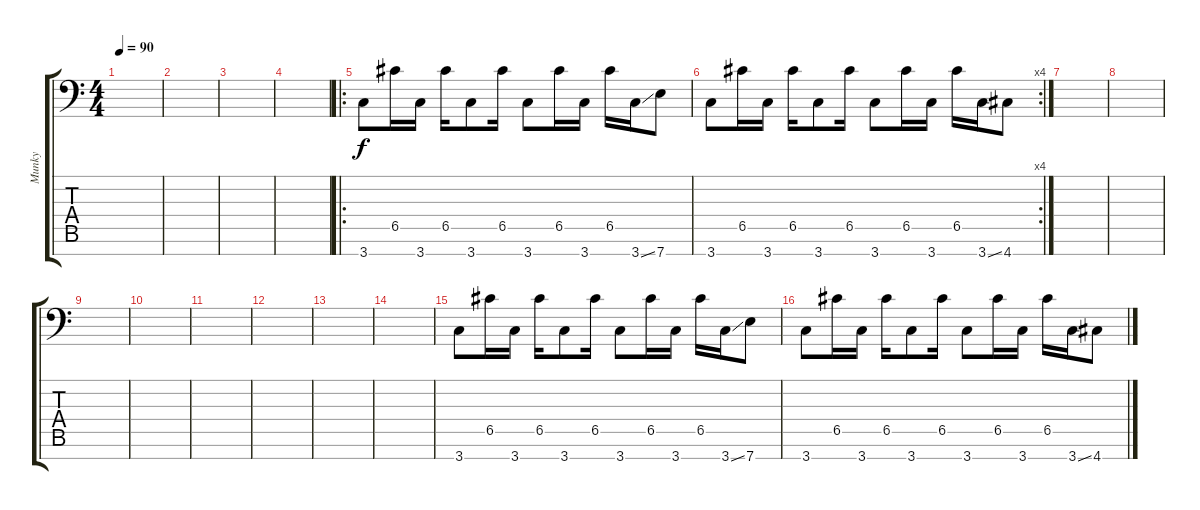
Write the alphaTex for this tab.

\track ("Munky" "Munky") {instrument distortionguitar}
\staff {score tabs}
\tuning (D4 A3 F3 C3 G2 D2 A1) {hide}
\ts (4 4)
\tempo 90
\clef f4
\ks c
|
|
|
|
\ro
3.7.8{volume 16 instrument distortionguitar} 6.5.16 3.7.16 6.5.16 3.7.8 6.5.16 3.7.8 6.5.16 3.7.16 6.5.16 3.7{ss}.16 7.7.8 |
\rc 4
3.7.8 6.5.16 3.7.16 6.5.16 3.7.8 6.5.16 3.7.8 6.5.16 3.7.16 6.5.16 3.7{ss}.16 4.7.8 |
|
|
|
|
|
|
|
|
3.7.8{volume 16 instrument distortionguitar} 6.5.16 3.7.16 6.5.16 3.7.8 6.5.16 3.7.8 6.5.16 3.7.16 6.5.16 3.7{ss}.16 7.7.8 |
3.7.8 6.5.16 3.7.16 6.5.16 3.7.8 6.5.16 3.7.8 6.5.16 3.7.16 6.5.16 3.7{ss}.16 4.7.8
